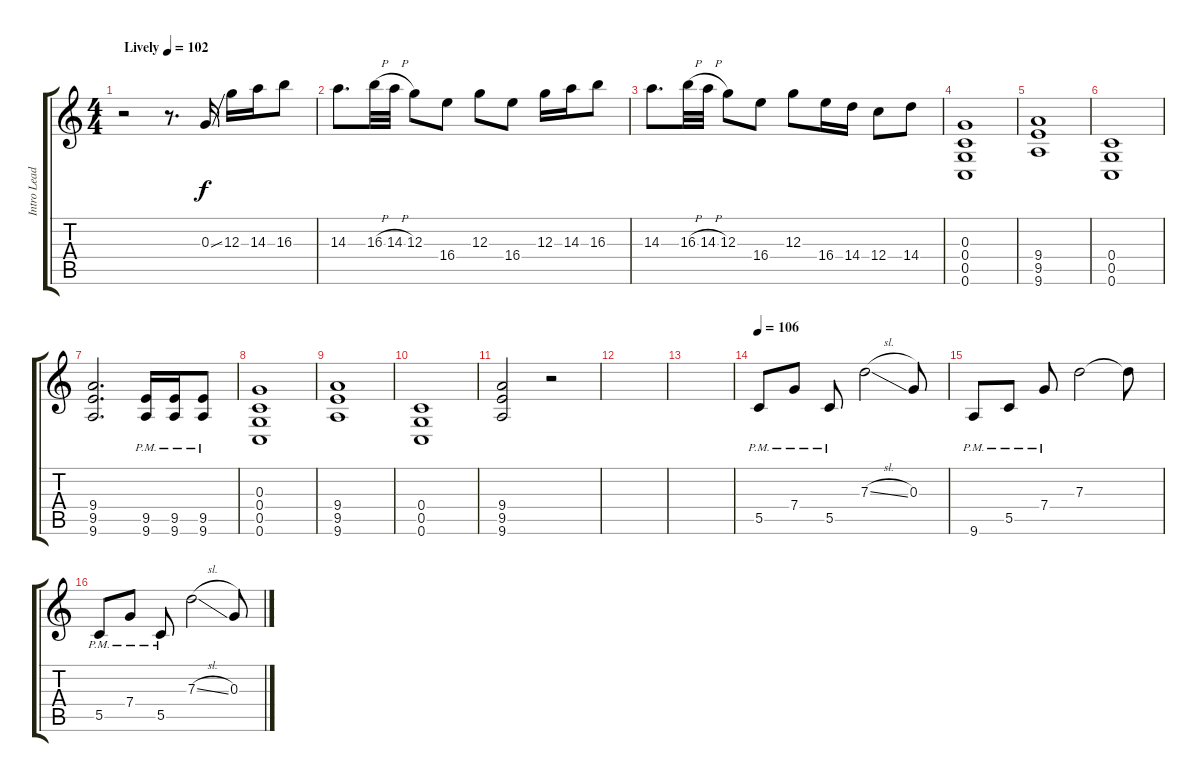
\track ("Intro Lead" "Intro Lead") {instrument distortionguitar bank 1}
\staff {score tabs}
\tuning (E4 C4 G3 C3 G2 C2) {hide}
\ts (4 4)
\tempo (102 "Lively")
\clef g2
\ks c
r.2{dy f instrument distortionguitar} r.8{d} 0.3{ss}.16 12.3.16 14.3.16 16.3.8 |
14.3.8{d} 16.3{h}.32 14.3{h}.32 12.3.8 16.4.8 12.3.8 16.4.8 12.3.16 14.3.16 16.3.8 |
14.3.8{d} 16.3{h}.32 14.3{h}.32 12.3.8 16.4.8 12.3.8 16.4.16 14.4.16 12.4.8 14.4.8 |
(0.3 0.4 0.5 0.6).1 |
(9.4 9.5 9.6).1 |
(0.4 0.5 0.6).1 |
(9.4 9.5 9.6).2{d} (9.5{pm} 9.6{pm}).16 (9.5{pm} 9.6{pm}).16 (9.5{pm} 9.6{pm}).8 |
(0.3 0.4 0.5 0.6).1 |
(9.4 9.5 9.6).1 |
(0.4 0.5 0.6).1 |
(9.4 9.5 9.6).2 r.2 |
|
|
\tempo 106
5.5{pm}.8 7.4{pm}.8 5.5{pm}.8 7.3{sl}.2 0.3.8 |
9.6{pm}.8 5.5{pm}.8 7.4{pm}.8 7.3.2 7.3{t}.8 |
5.5{pm}.8 7.4{pm}.8 5.5{pm}.8 7.3{sl}.2 0.3.8
